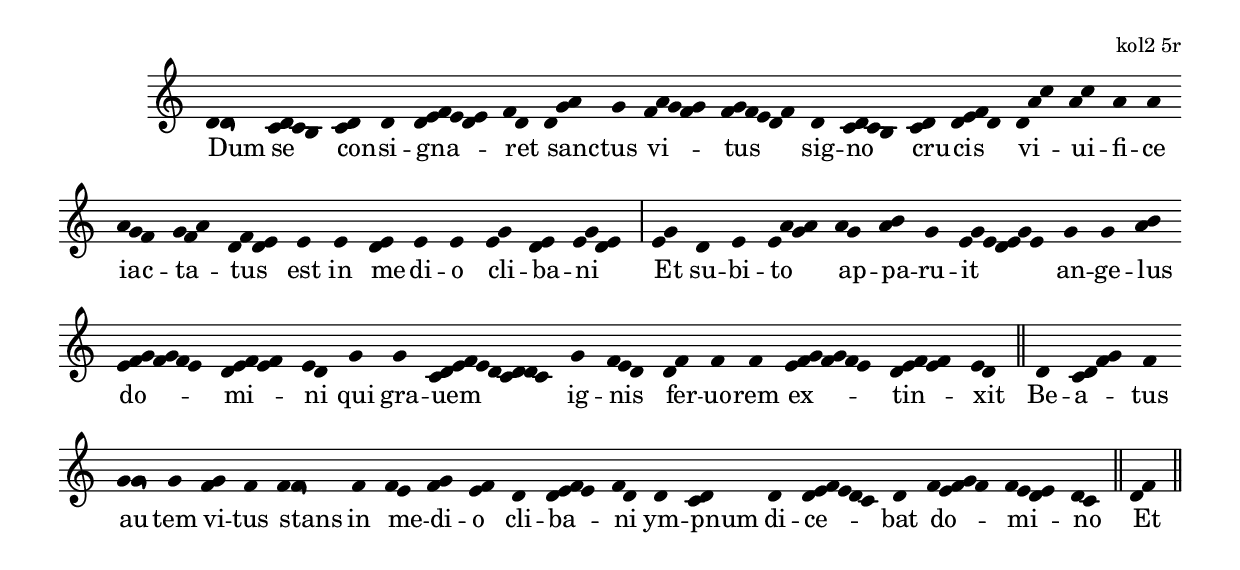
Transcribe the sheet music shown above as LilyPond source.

\version "2.19.32"

\include "../lib/synopsis.ily"

\score {
  \transpose c c' {
    \plainchant
    \melisma { d \strophicus d } \bar "" \melisma { c d c b, } \bar "" \melisma { c d } d \melisma { d e f e d e } \melisma { f d } \bar ""
    \melisma { d g a } g \bar "" \melisma { f a g f g } \melisma { f g f e d f } \bar "" d \melisma { c d c b, } \bar "" \melisma { c d } \melisma { d e f d } \bar ""
    \melisma { d a c' } \melisma { a c' } a a \bar "" \melisma { a g f } \melisma { g f a } \melisma { d f d e } \bar "" e \bar ""
    e \bar "" \melisma { d e } e e \bar "" \melisma { e g } \melisma { d e } \melisma { e g d e } \bar "|"

    \melisma { e g } \bar "" d e \melisma { e a g a } \bar "" \melisma { a g } \melisma { a b } g \melisma { e g e d e g e } \bar ""
    g g \melisma { a b } \bar "" \melisma { e f g f g f e } \melisma { d e f e f } \bar "" \melisma { e d } \bar ""
    g \bar "" g \melisma { c d e f e d c d d c } \bar "" g \melisma { f e d } \bar "" \melisma { d f } f f \bar "" \melisma { e f g f g f e } \melisma { d e f e f } \melisma { e d } \bar "||"

    d \melisma { c d f g } f \bar "" \melisma { g \strophicus g } g \bar "" \melisma { f g } f \bar ""
    \melisma { f \strophicus f } \bar "" f \bar "" \melisma { f e } \melisma { f g } \melisma { e f } \bar "" d \melisma { d e f e } \melisma { f d } \bar ""
    d \melisma { c d } \bar "" d \melisma { d e f e d c } d \bar "" \melisma { f e f g f } \melisma { f e d e } \melisma { d c } \bar "||"

    \melisma { d f } \bar "||"
  }
  \addlyrics {
    Dum se con -- si -- gna -- ret
    sanc -- tus vi -- tus sig -- no cru -- cis
    vi -- ui -- fi -- ce iac -- ta -- tus est
    in me -- di -- o cli -- ba -- ni

    Et su -- bi -- to ap -- pa -- ru -- it
    an -- ge -- lus do -- mi -- ni
    qui gra -- uem ig -- nis fer -- uo -- rem ex -- tin -- xit

    Be -- a -- tus au -- tem vi -- tus
    stans in me -- di -- o cli -- ba -- ni
    ym -- pnum di -- ce -- bat do -- mi -- no

    Et
  }
  \header {
    fontes = "kol2 5r"
  }
}
